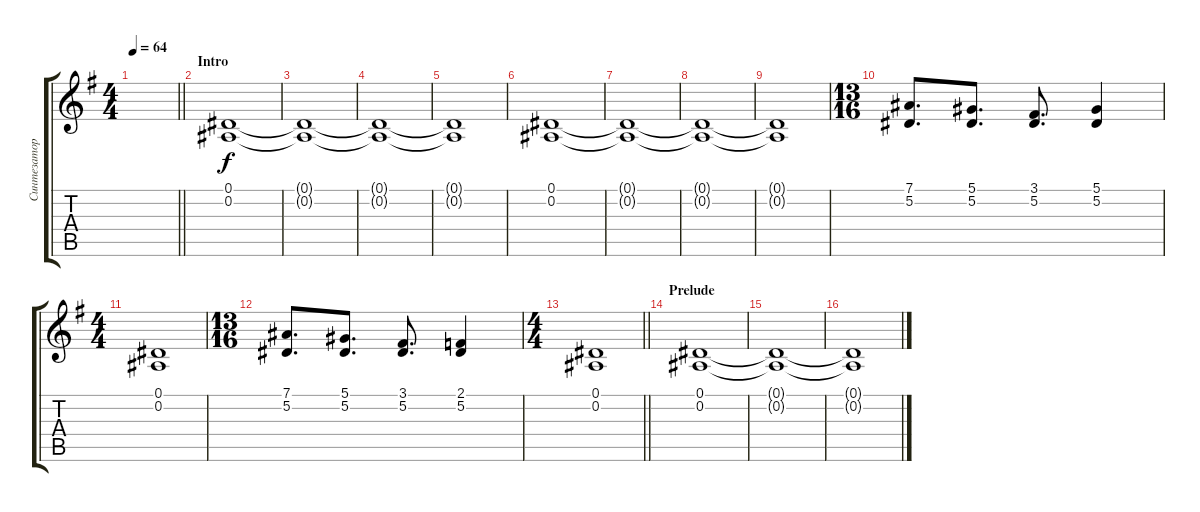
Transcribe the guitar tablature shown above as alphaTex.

\track ("Синтезатор" "Синтезатор") {instrument stringensemble1}
\staff {score tabs}
\tuning (Eb4 Bb3 Gb3 Db3 Ab2 Eb2) {hide}
\ts (4 4)
\tempo 64
\clef g2
\barLineRight lightlight
\ks eminor
|
\section ("" "Intro")
(0.1 0.2).1 |
(0.1{t} 0.2{t}).1 |
(0.1{t} 0.2{t}).1 |
(0.1{t} 0.2{t}).1 |
(0.1 0.2).1 |
(0.1{t} 0.2{t}).1 |
(0.1{t} 0.2{t}).1 |
(0.1{t} 0.2{t}).1 |
\ts (13 16)
(7.1 5.2).8{d} (5.1 5.2).8{d} (3.1 5.2).8{d} (5.1 5.2).4 |
\ts (4 4)
(0.1 0.2).1 |
\ts (13 16)
(7.1 5.2).8{d} (5.1 5.2).8{d} (3.1 5.2).8{d} (2.1 5.2).4 |
\ts (4 4)
\barLineRight lightlight
(0.1 0.2).1 |
\section ("" "Prelude")
(0.1 0.2).1 |
(0.1{t} 0.2{t}).1 |
(0.1{t} 0.2{t}).1
